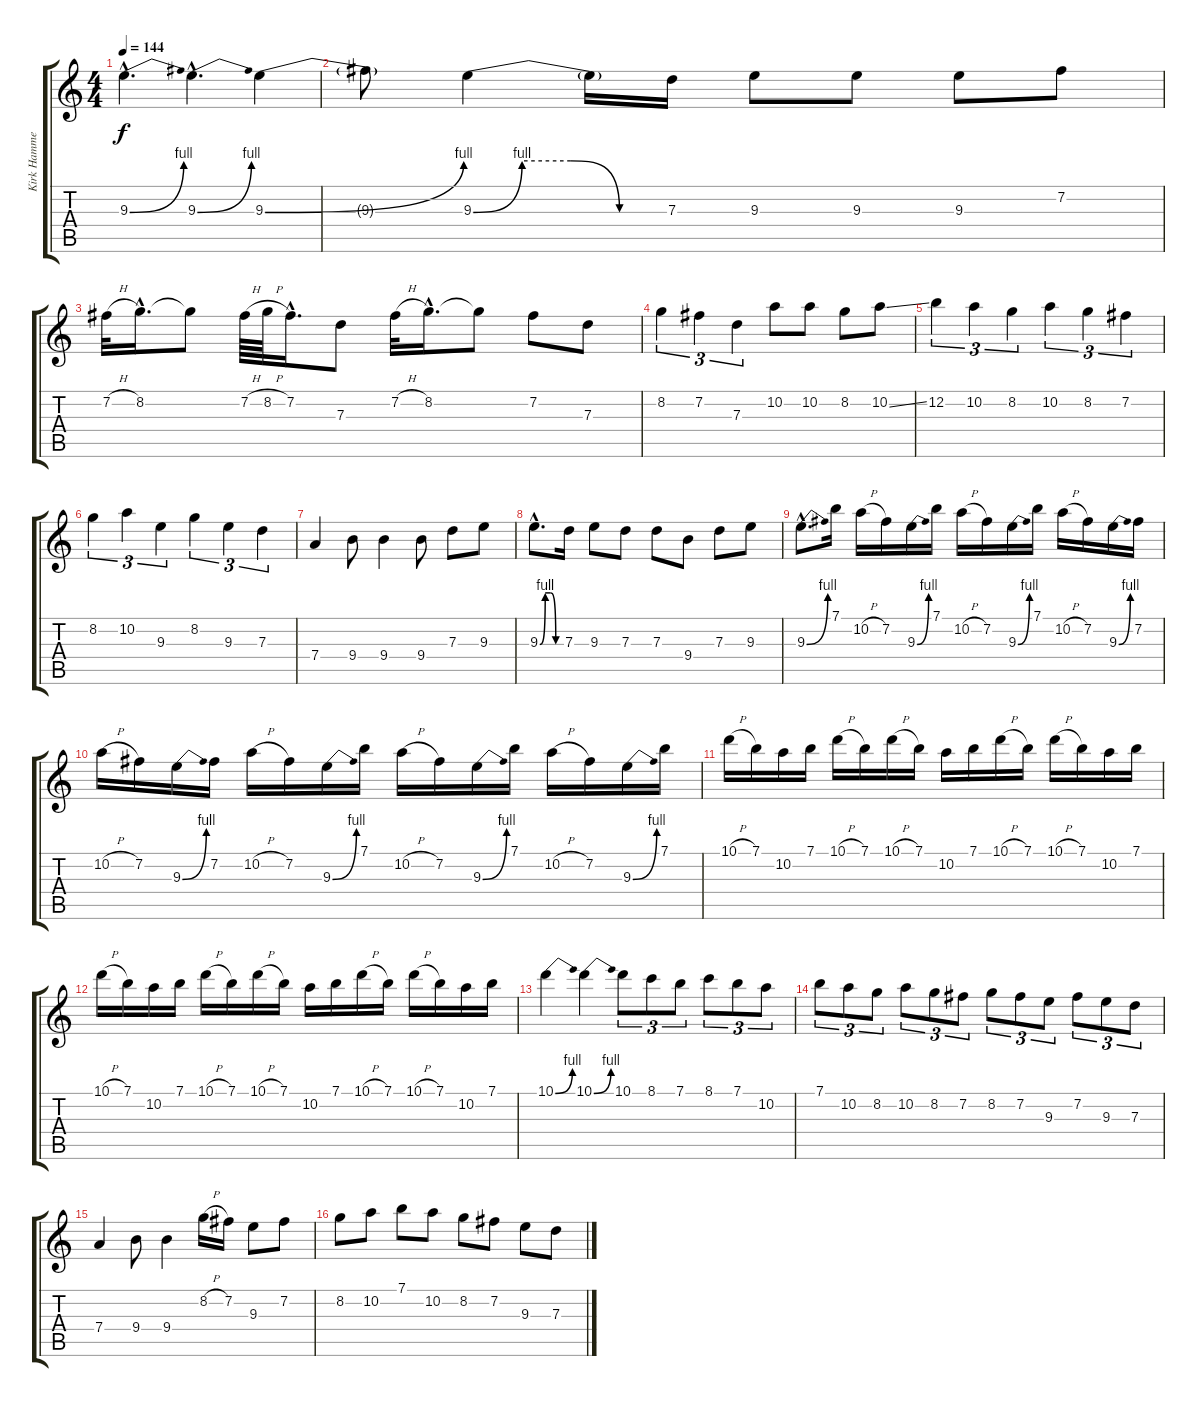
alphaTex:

\track ("Kirk Hammet" "Kirk Hamme") {instrument overdrivenguitar}
\staff {score tabs}
\tuning (E4 B3 G3 D3 A2 E2) {hide}
\ts (4 4)
\tempo 144
\clef g2
\ks c
9.3{be (bend 0 0 60 4) hac}.4{d dy f} 9.3{be (bend 0 0 60 4) hac}.4{d} 9.3{be (bend 0 0 60 4)}.4 |
9.3{t}.8 9.3{be (custom 0 0 15 4 30 4 45 0 60 0)}.4 9.3{t}.16 7.3.16 9.3.8 9.3.8 9.3.8 7.2.8 |
7.2{h}.32 8.2{hac}.16{d} 8.2{t}.8 7.2{h}.64 8.2{h}.64 7.2{hac}.16{d} 7.3.8 7.2{h}.32 8.2{hac}.16{d} 8.2{t}.8 7.2.8 7.3.8 |
8.2.4{tu (3 2)} 7.2.4{tu (3 2)} 7.3.4{tu (3 2)} 10.2.8 10.2.8 8.2.8 10.2{ss}.8 |
12.2.4{tu (3 2)} 10.2.4{tu (3 2)} 8.2.4{tu (3 2)} 10.2.4{tu (3 2)} 8.2.4{tu (3 2)} 7.2.4{tu (3 2)} |
8.2.4{tu (3 2)} 10.2.4{tu (3 2)} 9.3.4{tu (3 2)} 8.2.4{tu (3 2)} 9.3.4{tu (3 2)} 7.3.4{tu (3 2)} |
7.4.4 9.4.8 9.4.4 9.4.8 7.3.8 9.3.8 |
9.3{be (custom 0 0 15 4 30 4 45 0 60 0) hac}.8{d} 7.3.16 9.3.8 7.3.8 7.3.8 9.4.8 7.3.8 9.3.8 |
9.3{be (bend 0 0 60 4) hac}.8{d} 7.1.16 10.2{h}.16 7.2.16 9.3{be (bend 0 0 60 4)}.16 7.1.16 10.2{h}.16 7.2.16 9.3{be (bend 0 0 60 4)}.16 7.1.16 10.2{h}.16 7.2.16 9.3{be (bend 0 0 60 4)}.16 7.2.16 |
10.2{h}.16 7.2.16 9.3{be (bend 0 0 60 4)}.16 7.2.16 10.2{h}.16 7.2.16 9.3{be (bend 0 0 60 4)}.16 7.1.16 10.2{h}.16 7.2.16 9.3{be (bend 0 0 60 4)}.16 7.1.16 10.2{h}.16 7.2.16 9.3{be (bend 0 0 60 4)}.16 7.1.16 |
10.1{h}.16 7.1.16 10.2.16 7.1.16 10.1{h}.16 7.1.16 10.1{h}.16 7.1.16 10.2.16 7.1.16 10.1{h}.16 7.1.16 10.1{h}.16 7.1.16 10.2.16 7.1.16 |
10.1{h}.16 7.1.16 10.2.16 7.1.16 10.1{h}.16 7.1.16 10.1{h}.16 7.1.16 10.2.16 7.1.16 10.1{h}.16 7.1.16 10.1{h}.16 7.1.16 10.2.16 7.1.16 |
10.1{be (bend 0 0 60 4)}.4 10.1{be (bend 0 0 60 4)}.4 10.1.8{tu (3 2)} 8.1.8{tu (3 2)} 7.1.8{tu (3 2)} 8.1.8{tu (3 2)} 7.1.8{tu (3 2)} 10.2.8{tu (3 2)} |
7.1.8{tu (3 2)} 10.2.8{tu (3 2)} 8.2.8{tu (3 2)} 10.2.8{tu (3 2)} 8.2.8{tu (3 2)} 7.2.8{tu (3 2)} 8.2.8{tu (3 2)} 7.2.8{tu (3 2)} 9.3.8{tu (3 2)} 7.2.8{tu (3 2)} 9.3.8{tu (3 2)} 7.3.8{tu (3 2)} |
7.4.4 9.4.8 9.4.4 8.2{h}.16 7.2.16 9.3.8 7.2.8 |
8.2.8 10.2.8 7.1.8 10.2.8 8.2.8 7.2.8 9.3.8 7.3.8
